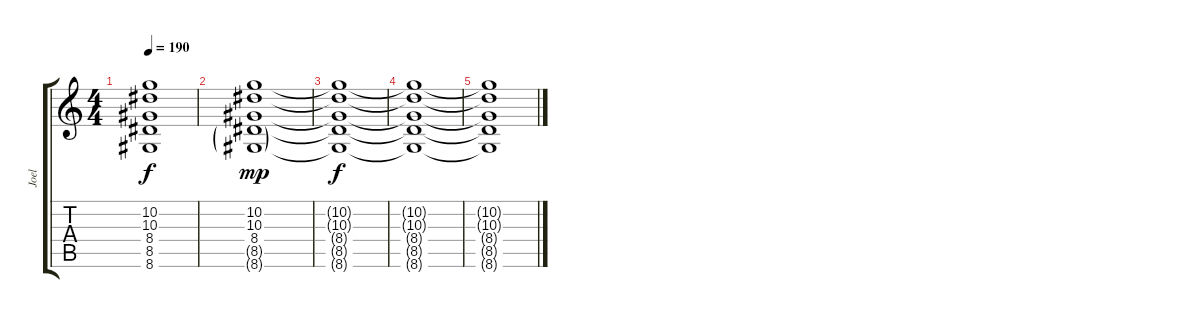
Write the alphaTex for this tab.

\track ("Joel" "Joel") {instrument distortionguitar}
\staff {score tabs}
\tuning (D4 A3 F3 C3 G2 C2) {hide}
\ts (4 4)
\tempo 190
\clef g2
\ks c
(10.2{t} 10.3{t} 8.4{t} 8.5{t} 8.6{t}).1{dy f} |
(10.2 10.3 8.4 8.5{g} 8.6{g}).1{dy mp} |
(10.2{t} 10.3{t} 8.4{t} 8.5{t} 8.6{t}).1{dy f} |
(10.2{t} 10.3{t} 8.4{t} 8.5{t} 8.6{t}).1 |
(10.2{t} 10.3{t} 8.4{t} 8.5{t} 8.6{t}).1
